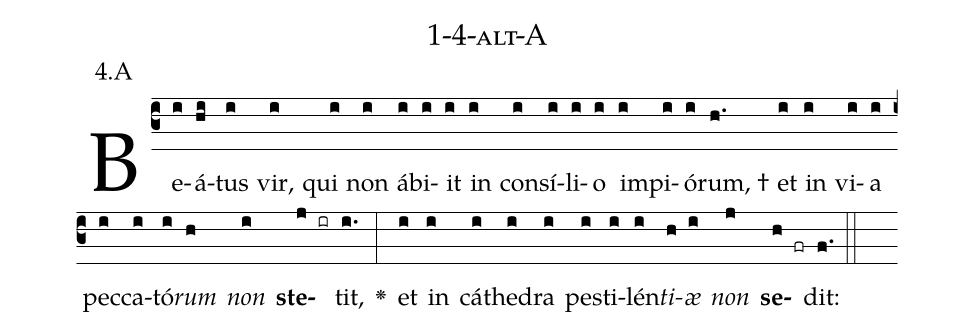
name: 1-4-alt-A;
annotation: 4.A;
%%
(c3)Be(i)á(hi)tus(i) vir,(i) qui(i) non(i) áb(i)i(i)it(i) in(i) con(i)sí(i)li(i)o(i) im(i)pi(i)ó(i)rum, †(h.) et(i) in(i) vi(i)a(i) pec(i)ca(i)tó(i)<i>rum</i>(h) <i>non</i>(i) <b>ste</b>(j ir)tit,(i.) <v>\greheightstar</v>(:) et(i) in(i) cá(i)the(i)dra(i) pes(i)ti(i)lén(i)<i>ti</i>(h)<i>æ</i>(i) <i>non</i>(j) <b>se</b>(h fr)dit:(f.) (::)


%E(i) u(h) o(i) u(j) a(h) e.(f.) (::)
